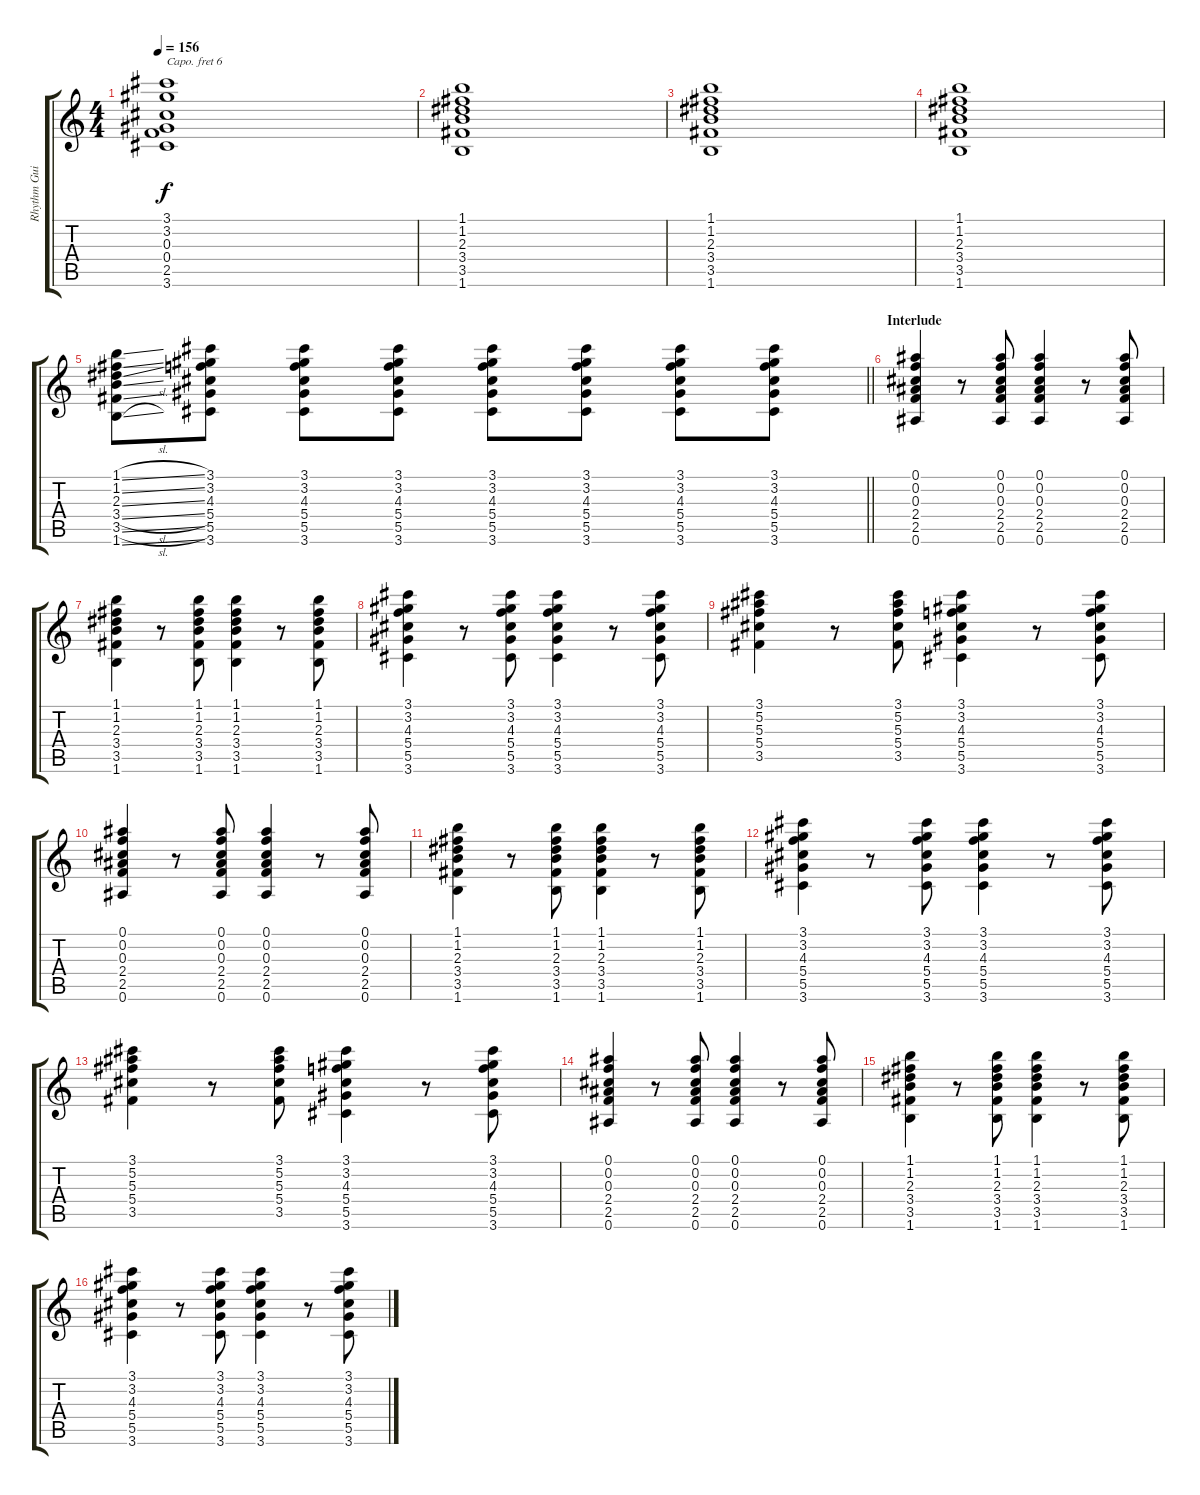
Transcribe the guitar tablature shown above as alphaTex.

\track ("Rhythm Guitar" "Rhythm Gui") {instrument electricguitarclean}
\staff {score tabs}
\capo 6
\tuning (E4 B3 G3 D3 A2 E2) {hide}
\ts (4 4)
\tempo 156
\clef g2
\ks c
(3.1 3.2 0.3 0.4 2.5 3.6).1{dy f} |
(1.1 1.2 2.3 3.4 3.5 1.6).1 |
(1.1 1.2 2.3 3.4 3.5 1.6).1 |
(1.1 1.2 2.3 3.4 3.5 1.6).1 |
\barLineRight lightlight
(1.1{sl} 1.2{sl} 2.3{sl} 3.4{sl} 3.5{sl} 1.6{sl}).8 (3.1 3.2 4.3 5.4 5.5 3.6).8 (3.1 3.2 4.3 5.4 5.5 3.6).8 (3.1 3.2 4.3 5.4 5.5 3.6).8 (3.1 3.2 4.3 5.4 5.5 3.6).8 (3.1 3.2 4.3 5.4 5.5 3.6).8 (3.1 3.2 4.3 5.4 5.5 3.6).8 (3.1 3.2 4.3 5.4 5.5 3.6).8 |
\section ("" "Interlude")
(0.1 0.2 0.3 2.4 2.5 0.6).4{instrument electricguitarclean} r.8 (0.1 0.2 0.3 2.4 2.5 0.6).8 (0.1 0.2 0.3 2.4 2.5 0.6).4 r.8 (0.1 0.2 0.3 2.4 2.5 0.6).8 |
(1.1 1.2 2.3 3.4 3.5 1.6).4 r.8 (1.1 1.2 2.3 3.4 3.5 1.6).8 (1.1 1.2 2.3 3.4 3.5 1.6).4 r.8 (1.1 1.2 2.3 3.4 3.5 1.6).8 |
(3.1 3.2 4.3 5.4 5.5 3.6).4 r.8 (3.1 3.2 4.3 5.4 5.5 3.6).8 (3.1 3.2 4.3 5.4 5.5 3.6).4 r.8 (3.1 3.2 4.3 5.4 5.5 3.6).8 |
(3.1 5.2 5.3 5.4 3.5).4 r.8 (3.1 5.2 5.3 5.4 3.5).8 (3.1 3.2 4.3 5.4 5.5 3.6).4 r.8 (3.1 3.2 4.3 5.4 5.5 3.6).8 |
(0.1 0.2 0.3 2.4 2.5 0.6).4 r.8 (0.1 0.2 0.3 2.4 2.5 0.6).8 (0.1 0.2 0.3 2.4 2.5 0.6).4 r.8 (0.1 0.2 0.3 2.4 2.5 0.6).8 |
(1.1 1.2 2.3 3.4 3.5 1.6).4 r.8 (1.1 1.2 2.3 3.4 3.5 1.6).8 (1.1 1.2 2.3 3.4 3.5 1.6).4 r.8 (1.1 1.2 2.3 3.4 3.5 1.6).8 |
(3.1 3.2 4.3 5.4 5.5 3.6).4 r.8 (3.1 3.2 4.3 5.4 5.5 3.6).8 (3.1 3.2 4.3 5.4 5.5 3.6).4 r.8 (3.1 3.2 4.3 5.4 5.5 3.6).8 |
(3.1 5.2 5.3 5.4 3.5).4 r.8 (3.1 5.2 5.3 5.4 3.5).8 (3.1 3.2 4.3 5.4 5.5 3.6).4 r.8 (3.1 3.2 4.3 5.4 5.5 3.6).8 |
(0.1 0.2 0.3 2.4 2.5 0.6).4 r.8 (0.1 0.2 0.3 2.4 2.5 0.6).8 (0.1 0.2 0.3 2.4 2.5 0.6).4 r.8 (0.1 0.2 0.3 2.4 2.5 0.6).8 |
(1.1 1.2 2.3 3.4 3.5 1.6).4 r.8 (1.1 1.2 2.3 3.4 3.5 1.6).8 (1.1 1.2 2.3 3.4 3.5 1.6).4 r.8 (1.1 1.2 2.3 3.4 3.5 1.6).8 |
(3.1 3.2 4.3 5.4 5.5 3.6).4 r.8 (3.1 3.2 4.3 5.4 5.5 3.6).8 (3.1 3.2 4.3 5.4 5.5 3.6).4 r.8 (3.1 3.2 4.3 5.4 5.5 3.6).8
